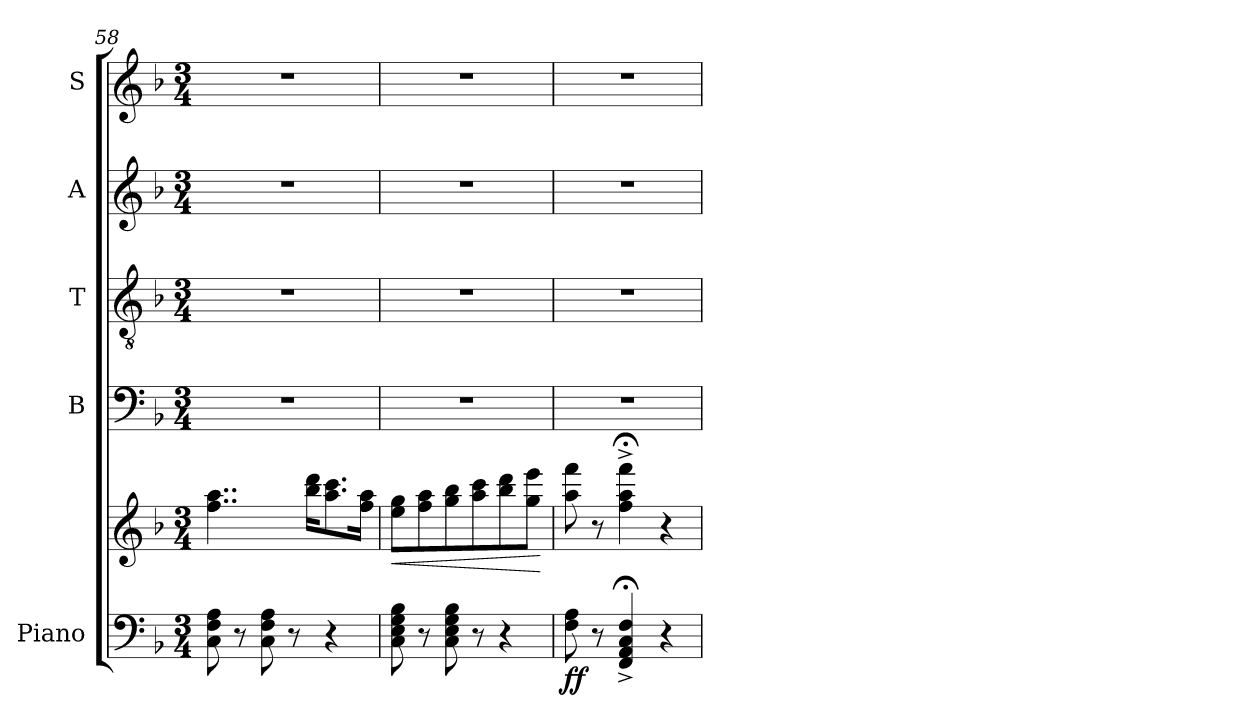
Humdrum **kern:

**kern	**kern	**dynam	**kern	**kern	**kern	**kern
*part5	*part5	*part5	*part4	*part3	*part2	*part1
*staff6	*staff5	*staff5/6	*staff4	*staff3	*staff2	*staff1
*I"Piano	*	*	*I"B	*I"T	*I"A	*I"S
*I'Pno	*	*	*I'B	*I'T	*I'A	*I'S
*clefF4	*clefG2	*	*clefF4	*clefGv2	*clefG2	*clefG2
*k[b-]	*k[b-]	*	*k[b-]	*k[b-]	*k[b-]	*k[b-]
*M3/4	*M3/4	*	*M3/4	*M3/4	*M3/4	*M3/4
=58	=58	=58	=58	=58	=58	=58
8C\ 8F\ 8A\	4..ff\ 4..aa\	.	2.r	2.r	2.r	2.r
8r	.	.	.	.	.	.
8C\ 8F\ 8A\	.	.	.	.	.	.
8r	.	.	.	.	.	.
.	16bb-\ 16ddd\KL	.	.	.	.	.
4r	8.aa\ 8.ccc\	.	.	.	.	.
.	16ff\ 16aa\Jk	.	.	.	.	.
=59	=59	=59	=59	=59	=59	=59
!	!	!LO:HP:b	!	!	!	!
8C\ 8E\ 8G\ 8B-\	8ee\ 8gg\L	<	2.r	2.r	2.r	2.r
8r	8ff\ 8aa\	.	.	.	.	.
8C\ 8E\ 8G\ 8B-\	8gg\ 8bb-\	.	.	.	.	.
8r	8aa\ 8ccc\	.	.	.	.	.
4r	8bb-\ 8ddd\	.	.	.	.	.
.	8gg\ 8eee\J	.	.	.	.	.
.	.	[	.	.	.	.
!!LO:LB:g=z
=60	=60	=60	=60	=60	=60	=60
!	!	!LO:DY:b=2	!	!	!	!
!	!	!LO:DY:n=1:b	!	!	!	!
8F\ 8A\	8aa\ 8fff\	f f	2.r	2.r	2.r	2.r
8r	8r	.	.	.	.	.
4FF/;^ 4AA/;^ 4C/;^ 4F/;^	4ff\;<^ 4aa\;<^ 4fff\;<^	.	.	.	.	.
4r	4r	.	.	.	.	.
=	=	=	=	=	=	=
*-	*-	*-	*-	*-	*-	*-
